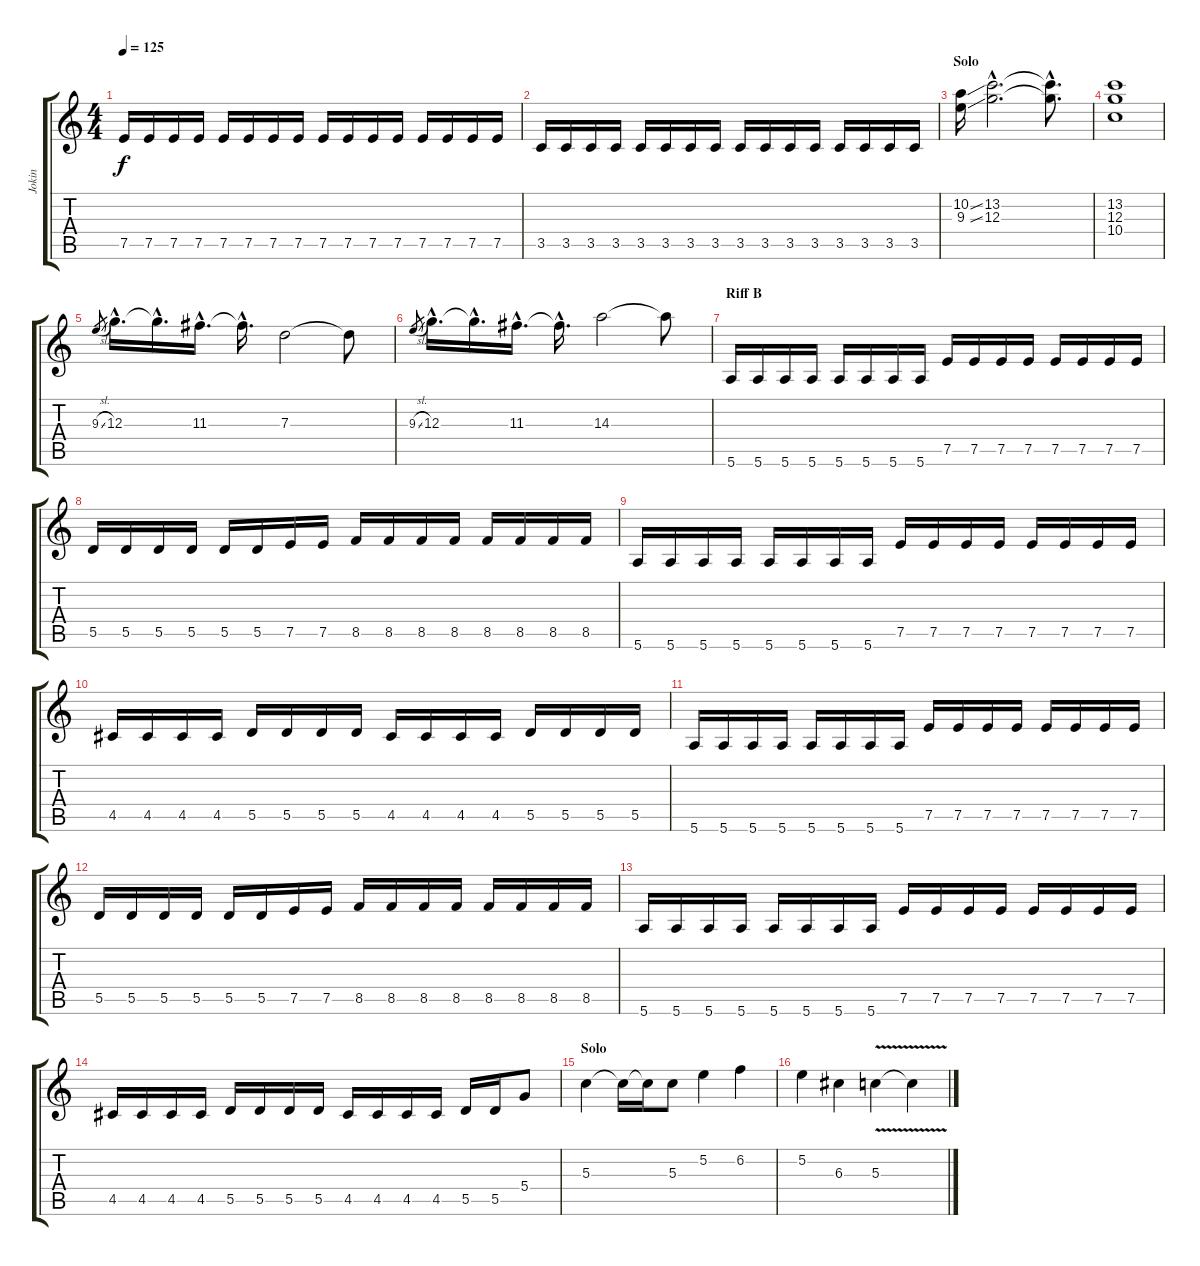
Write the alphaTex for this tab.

\track ("Jokin" "Jokin") {instrument electricguitarjazz}
\staff {score tabs}
\tuning (E4 B3 G3 D3 A2 E2) {hide}
\ts (4 4)
\tempo 125
\clef g2
\ks c
7.5.16{dy f} 7.5.16 7.5.16 7.5.16 7.5.16 7.5.16 7.5.16 7.5.16 7.5.16 7.5.16 7.5.16 7.5.16 7.5.16 7.5.16 7.5.16 7.5.16 |
3.5.16 3.5.16 3.5.16 3.5.16 3.5.16 3.5.16 3.5.16 3.5.16 3.5.16 3.5.16 3.5.16 3.5.16 3.5.16 3.5.16 3.5.16 3.5.16 |
\section ("" "Solo")
(10.2{ss} 9.3{ss}).16{volume 13} (13.2{hac} 12.3{hac}).2{d} (13.2{hac t} 12.3{hac t}).8{d} |
(13.2 12.3 10.4).1 |
9.3{sl}.8{gr} 12.3{hac}.16{d} 12.3{hac t}.16{d} 11.3{hac}.16{d} 11.3{hac t}.16{d} 7.3.2 7.3{t}.8 |
9.3{sl}.8{gr} 12.3{hac}.16{d} 12.3{hac t}.16{d} 11.3{hac}.16{d} 11.3{hac t}.16{d} 14.3.2 14.3{t}.8 |
\section ("" "Riff B")
5.6.16{volume 9} 5.6.16 5.6.16 5.6.16 5.6.16 5.6.16 5.6.16 5.6.16 7.5.16 7.5.16 7.5.16 7.5.16 7.5.16 7.5.16 7.5.16 7.5.16 |
5.5.16 5.5.16 5.5.16 5.5.16 5.5.16 5.5.16 7.5.16 7.5.16 8.5.16 8.5.16 8.5.16 8.5.16 8.5.16 8.5.16 8.5.16 8.5.16 |
5.6.16 5.6.16 5.6.16 5.6.16 5.6.16 5.6.16 5.6.16 5.6.16 7.5.16 7.5.16 7.5.16 7.5.16 7.5.16 7.5.16 7.5.16 7.5.16 |
4.5.16 4.5.16 4.5.16 4.5.16 5.5.16 5.5.16 5.5.16 5.5.16 4.5.16 4.5.16 4.5.16 4.5.16 5.5.16 5.5.16 5.5.16 5.5.16 |
5.6.16 5.6.16 5.6.16 5.6.16 5.6.16 5.6.16 5.6.16 5.6.16 7.5.16 7.5.16 7.5.16 7.5.16 7.5.16 7.5.16 7.5.16 7.5.16 |
5.5.16 5.5.16 5.5.16 5.5.16 5.5.16 5.5.16 7.5.16 7.5.16 8.5.16 8.5.16 8.5.16 8.5.16 8.5.16 8.5.16 8.5.16 8.5.16 |
5.6.16 5.6.16 5.6.16 5.6.16 5.6.16 5.6.16 5.6.16 5.6.16 7.5.16 7.5.16 7.5.16 7.5.16 7.5.16 7.5.16 7.5.16 7.5.16 |
4.5.16 4.5.16 4.5.16 4.5.16 5.5.16 5.5.16 5.5.16 5.5.16 4.5.16 4.5.16 4.5.16 4.5.16 5.5.16 5.5.16 5.4.8{volume 13} |
\section ("" "Solo")
5.3.4 5.3{t}.16 5.3{t}.16 5.3.8 5.2.4 6.2.4 |
5.2.4 6.3.4 5.3{v}.4 5.3{t}.4
